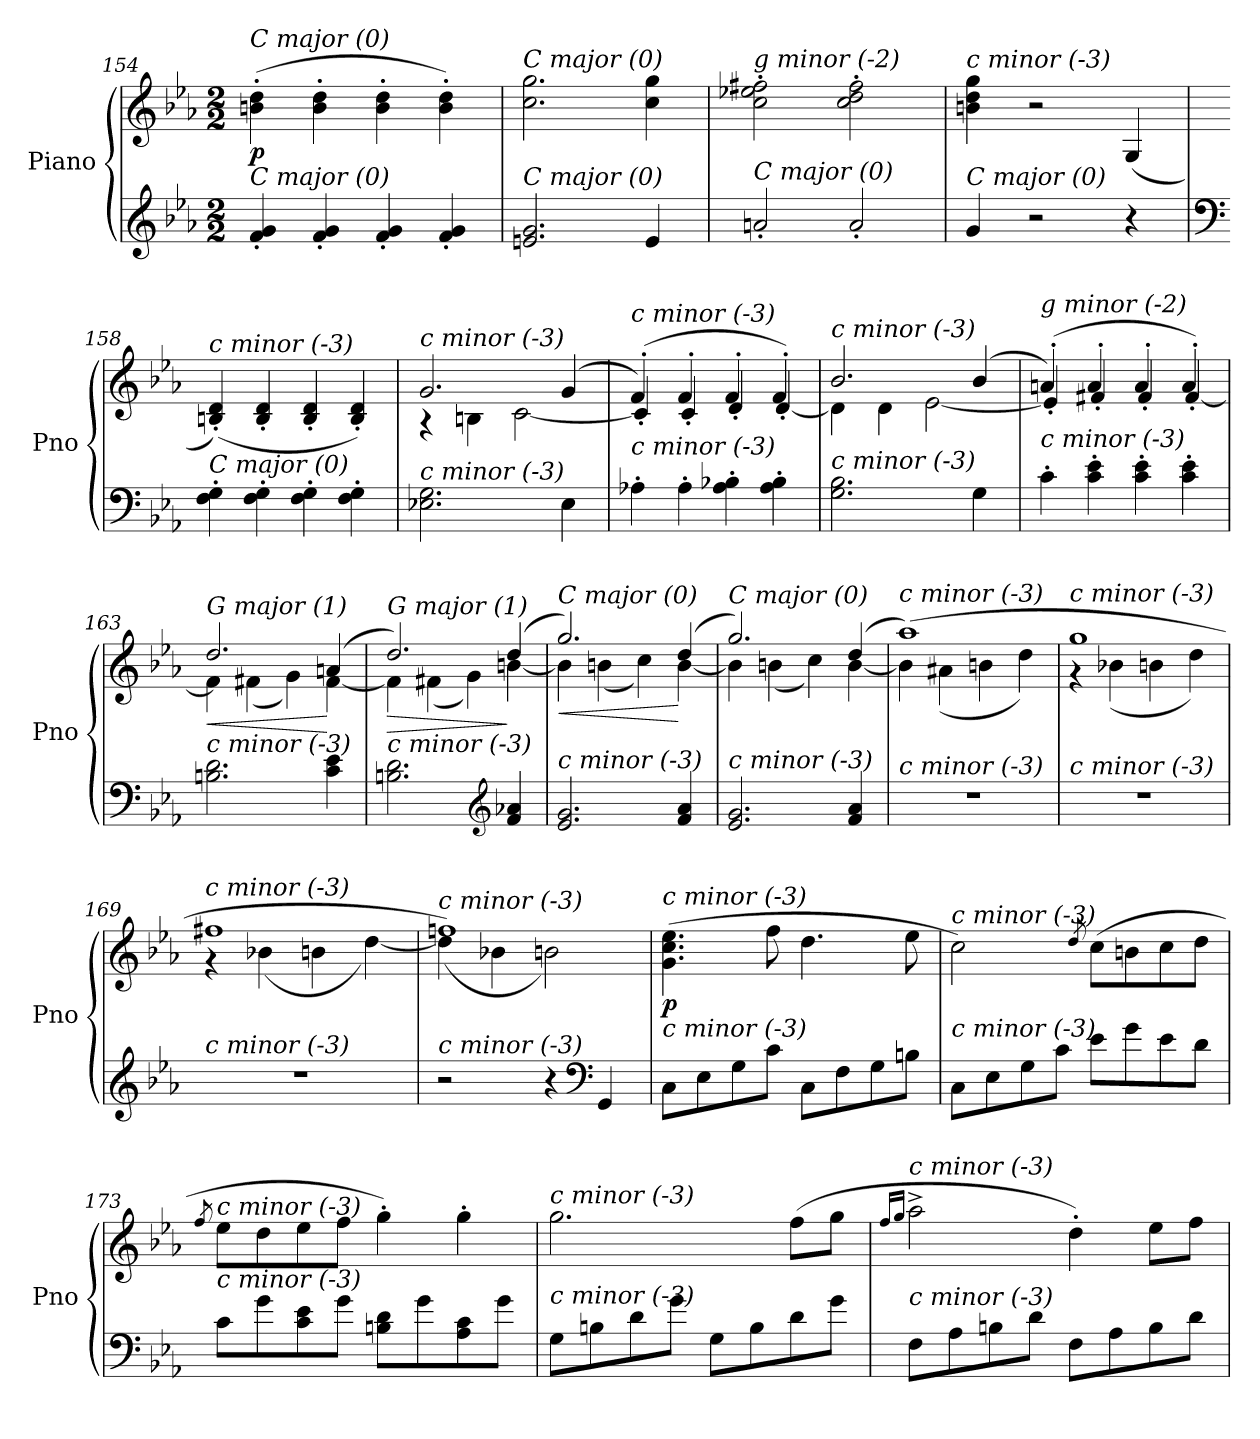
**kern	**kern	**dynam
*part1	*part1	*part1
*staff2	*staff1	*staff1/2
*I"Piano	*	*
*I'Pno	*	*
*clefG2	*clefG2	*
*k[b-e-a-]	*k[b-e-a-]	*
*M2/2	*M2/2	*
=154	=154	=154
!	!LO:TX:i:t=C major (0)	!
!LO:TX:i:t=C major (0)	!	!
!	!	!LO:DY:b
4f/' 4g/'	(>4bn\' 4dd\'	p
4f/' 4g/'	4b\' 4dd\'	.
4f/' 4g/'	4b\' 4dd\'	.
4f/' 4g/'	4b\' 4dd\')	.
=155	=155	=155
!	!LO:TX:i:t=C major (0)	!
!LO:TX:i:t=C major (0)	!	!
2.en/ 2.g/	2.cc\ 2.gg\	.
4e/	4cc\ 4gg\	.
=156	=156	=156
!	!LO:TX:i:t=g minor (-2)	!
!LO:TX:i:t=C major (0)	!	!
2an'/	2cc\' 2ee-X\' 2ff#X\'	.
2a'/	2cc\' 2dd\' 2ff#\'	.
=157	=157	=157
!	!LO:TX:i:t=c minor (-3)	!
!LO:TX:i:t=C major (0)	!	!
4g/	4bn\ 4dd\ 4gg\	.
2r	2r	.
4r	(>4G/	.
=158	=158	=158
*clefF4	*	*
!	!LO:TX:i:t=c minor (-3)	!
!LO:TX:i:t=C major (0)	!	!
4F\' 4G\'	(>4Bn/' 4d/')	.
4F\' 4G\'	4B/' 4d/'	.
4F\' 4G\'	4B/' 4d/'	.
4F\' 4G\'	4B/' 4d/')	.
!!LO:LB:g=z
=159	=159	=159
*	*^	*
!	!LO:TX:i:t=c minor (-3)	!	!
!LO:TX:i:t=c minor (-3)	!	!	!
2.E-X\ 2.G\	2.g/	4r	.
.	.	4Bn\	.
.	.	[2c\	.
4E-\	(>4g/	.	.
=160	=160	=160	=160
!	!LO:TX:i:t=c minor (-3)	!	!
!LO:TX:i:t=c minor (-3)	!	!	!
4A-X'\	(>4f'/)	4c'/]	.
4A-'\	4f'/	4c'/	.
4A-\' 4B-X\'	4f'/	4d'/	.
4A-\' 4B-\'	4f'/)	[4d'/	.
=161	=161	=161	=161
!	!LO:TX:i:t=c minor (-3)	!	!
!LO:TX:i:t=c minor (-3)	!	!	!
2.G\ 2.B-\	2.b-/	4d\]	.
.	.	4d\	.
.	.	[2e-\	.
4G\	(>4b-/	.	.
=162	=162	=162	=162
!	!LO:TX:i:t=g minor (-2)	!	!
!LO:TX:i:t=c minor (-3)	!	!	!
4c'\	(>4an'/)	4e-'/]	.
4c\' 4e-\'	4a'/	4f#X'/	.
4c\' 4e-\'	4a'/	4f#'/	.
4c\' 4e-\'	4a'/)	[4f#'/	.
=163	=163	=163	=163
!	!LO:TX:i:t=G major (1)	!	!
!LO:TX:i:t=c minor (-3)	!	!	!
!	!	!	!LO:HP:b
2.Bn\ 2.d\	2.dd/	4f#\]	<
.	.	(<4f#X\	.
.	.	4g\)	.
4c\ 4e-\	(>4an/	[4f#\	[
=164	=164	=164	=164
!	!LO:TX:i:t=G major (1)	!	!
!LO:TX:i:t=c minor (-3)	!	!	!
!	!	!	!LO:HP:b
2.Bn\ 2.d\	2.dd/)	4f#\]	>
.	.	(<4f#X\	.
.	.	4g\)	.
*clefG2	*	*	*
4f/ 4a-X/	(>4dd/	[4bn\	]
!!LO:LB:g=z	!!
=165	=165	=165	=165
!	!LO:TX:i:t=C major (0)	!	!
!LO:TX:i:t=c minor (-3)	!	!	!
!	!	!	!LO:HP:b
2.e-/ 2.g/	2.gg/)	4b\]	<
.	.	(<4bn\	.
.	.	4cc\)	.
4f/ 4a-/	(>4dd/	[4b\	[
=166	=166	=166	=166
!	!LO:TX:i:t=C major (0)	!	!
!LO:TX:i:t=c minor (-3)	!	!	!
2.e-/ 2.g/	2.gg/)	4b\]	.
.	.	(<4bn\	.
.	.	4cc\)	.
4f/ 4a-/	(>4dd/	[4b\	.
=167	=167	=167	=167
!	!LO:TX:i:t=c minor (-3)	!	!
!LO:TX:i:t=c minor (-3)	!	!	!
1r	(>1aa-)	4b\]	.
!	!	!	!LO:DY:b
.	.	(<4a#Xi\	other-dynamics
.	.	4bn\	.
.	.	4dd\)	.
=168	=168	=168	=168
!	!LO:TX:i:t=c minor (-3)	!	!
!LO:TX:i:t=c minor (-3)	!	!	!
1r	1gg	4r	.
.	.	(<4b-Xj\	.
.	.	4bn\	.
.	.	4dd\)	.
=169	=169	=169	=169
!	!LO:TX:i:t=c minor (-3)	!	!
!LO:TX:i:t=c minor (-3)	!	!	!
1r	1ff#X	4r	.
.	.	(<4b-Xj\	.
.	.	4bn\	.
.	.	[4dd\)	.
=170	=170	=170	=170
!	!LO:TX:i:t=c minor (-3)	!	!
!LO:TX:i:t=c minor (-3)	!	!	!
2r	1ffn)	(<4dd\]	.
.	.	4b-Xj\	.
4r	.	2bn\)	.
*clefF4	*	*	*
4GG/	.	.	.
*	*v	*v	*
!!LO:LB:g=z
=171	=171	=171
!	!LO:TX:i:t=c minor (-3)	!
!LO:TX:i:t=c minor (-3)	!	!
!	!	!LO:DY:b
8C\L	(>4.g\ 4.cc\ 4.ee-\	p
8E-\	.	.
8G\	.	.
8c\J	8ff\	.
8C\L	4.dd\	.
8F\	.	.
8G\	.	.
8Bn\J	8ee-\	.
=172	=172	=172
!	!LO:TX:i:t=c minor (-3)	!
!LO:TX:i:t=c minor (-3)	!	!
8C\L	2cc\)	.
8E-\	.	.
8G\	.	.
8c\J	.	.
.	8qdd/	.
8e-\L	(>8cc\L	.
8g\	8bn\	.
8e-\	8cc\	.
8d\J	8dd\J	.
=173	=173	=173
.	8qff/	.
!	!LO:TX:i:t=c minor (-3)	!
!LO:TX:i:t=c minor (-3)	!	!
8c\L	8ee-\L	.
8g\	8dd\	.
8c\ 8e-\	8ee-\	.
8g\J	8ff\J	.
8Bn\ 8d\L	4gg'\)	.
8g\	.	.
8A-\ 8c\	4gg'\	.
8g\J	.	.
=174	=174	=174
!	!LO:TX:i:t=c minor (-3)	!
!LO:TX:i:t=c minor (-3)	!	!
8G\L	2.gg\	.
8Bn\	.	.
8d\	.	.
8g\J	.	.
8G\L	.	.
8B\	.	.
8d\	(>8ff\L	.
8g\J	8gg\J	.
!!LO:LB:g=z
=175	=175	=175
.	16qff/LL	.
.	16qgg/JJ	.
!	!LO:TX:i:t=c minor (-3)	!
!LO:TX:i:t=c minor (-3)	!	!
8F\L	2aa-^\	.
8A-\	.	.
8Bn\	.	.
8d\J	.	.
8F\L	4dd'\)	.
8A-\	.	.
8B\	8ee-\L	.
8d\J	8ff\J	.
=	=	=
*-	*-	*-
